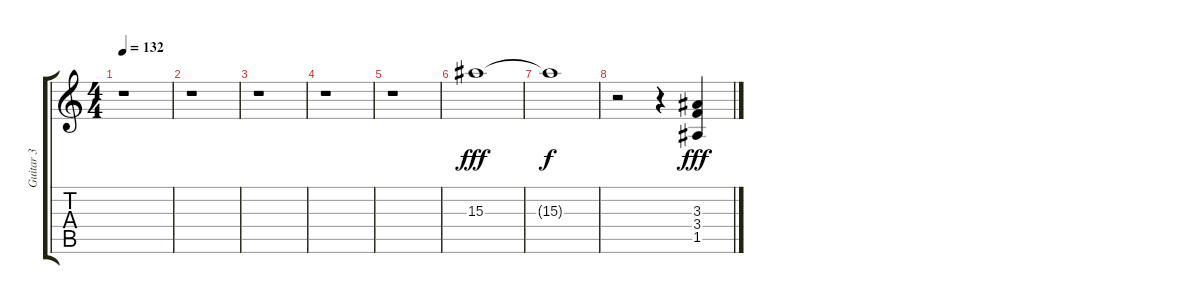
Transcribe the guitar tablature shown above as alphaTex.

\track ("Guitar 3" "Guitar 3") {instrument distortionguitar}
\staff {score tabs}
\tuning (E4 B3 G3 D3 A2 E2) {hide}
\ts (4 4)
\tempo 132
\clef g2
\ks c
r.1{dy fff} |
r.1 |
r.1 |
r.1 |
r.1 |
15.3.1 |
15.3{t}.1{dy f} |
r.2 r.4 (3.3 3.4 1.5).4{dy fff}
